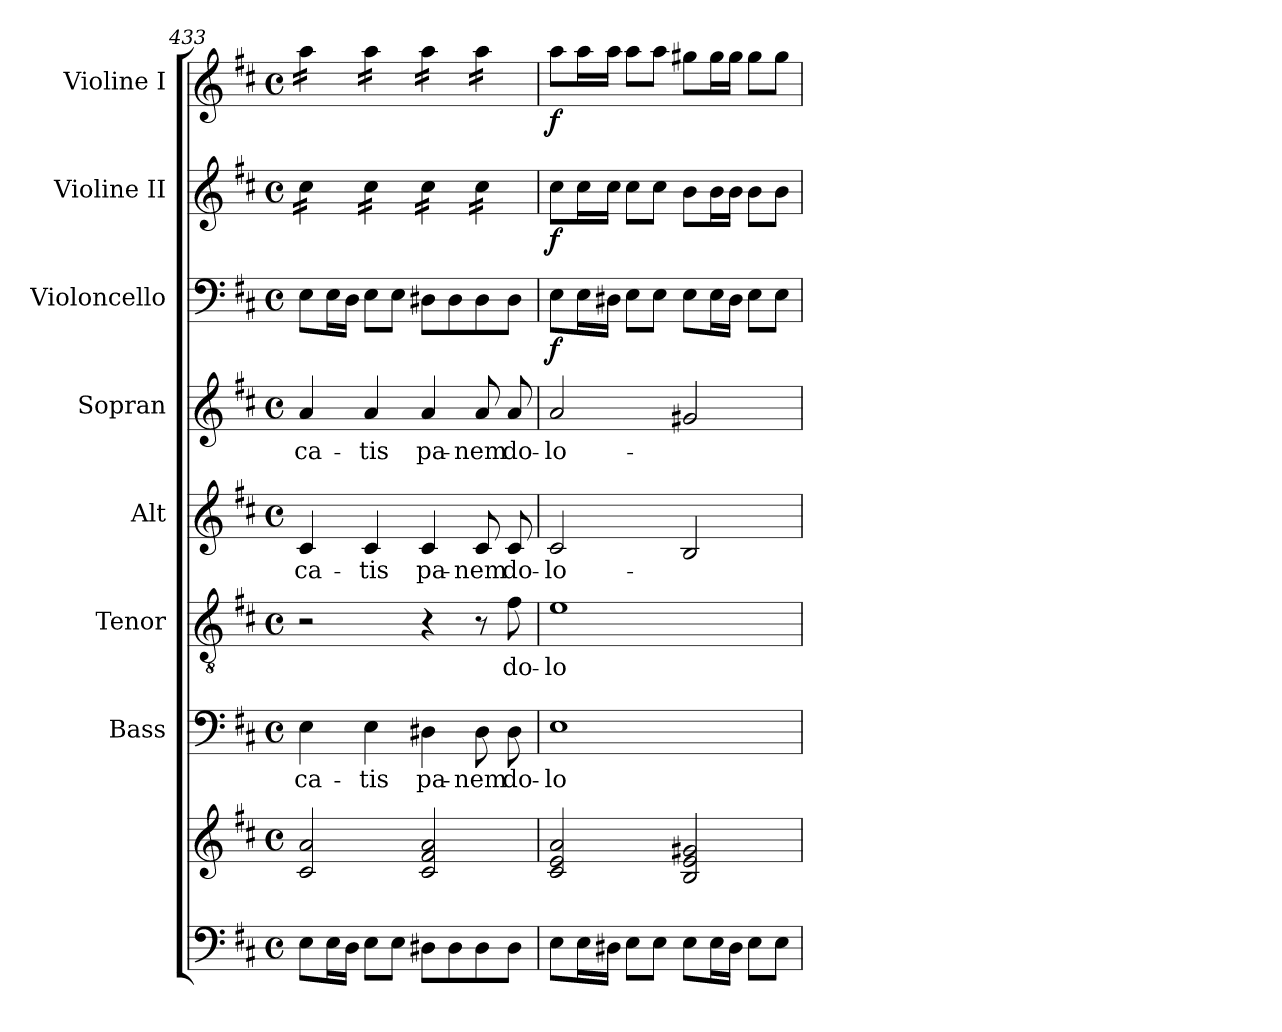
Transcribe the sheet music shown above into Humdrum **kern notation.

**kern	**kern	**kern	**text	**kern	**text	**kern	**text	**kern	**text	**kern	**dynam	**kern	**dynam	**kern	**dynam
*part8	*part8	*part7	*part7	*part6	*part6	*part5	*part5	*part4	*part4	*part3	*part3	*part2	*part2	*part1	*part1
*staff9	*staff8	*staff7	*staff7	*staff6	*staff6	*staff5	*staff5	*staff4	*staff4	*staff3	*staff3	*staff2	*staff2	*staff1	*staff1
*	*	*I"Bass	*	*I"Tenor	*	*I"Alt	*	*I"Sopran	*	*I"Violoncello	*	*I"Violine II	*	*I"Violine I	*
*	*	*I'B.	*	*I'T.	*	*I'A.	*	*I'S.	*	*I'Vc.	*	*I'Vl. II	*	*I'Vl. I	*
*clefF4	*clefG2	*clefF4	*	*clefGv2	*	*clefG2	*	*clefG2	*	*clefF4	*	*clefG2	*	*clefG2	*
*	*	*	*	*	*	*	*	*	*	*ITrd7c12	*	*	*	*	*
*k[f#c#]	*k[f#c#]	*k[f#c#]	*	*k[f#c#]	*	*k[f#c#]	*	*k[f#c#]	*	*k[f#c#]	*	*k[f#c#]	*	*k[f#c#]	*
*D:	*D:	*D:	*	*D:	*	*D:	*	*D:	*	*D:	*	*D:	*	*D:	*
*M4/4	*M4/4	*M4/4	*	*M4/4	*	*M4/4	*	*M4/4	*	*M4/4	*	*M4/4	*	*M4/4	*
*met(c)	*met(c)	*met(c)	*	*met(c)	*	*met(c)	*	*met(c)	*	*met(c)	*	*met(c)	*	*met(c)	*
=433	=433	=433	=433	=433	=433	=433	=433	=433	=433	=433	=433	=433	=433	=433	=433
!	!	!	!LO:LY:b	!	!	!	!LO:LY:b	!	!LO:LY:b	!	!	!	!	!	!
*	*	*	*	*	*	*	*	*	*	*	*	*tremolo	*	*	*
*	*	*	*	*	*	*	*	*	*	*	*	*	*	*tremolo	*
8E\L	2c#/ 2a/	4E\	-ca-	2r	.	4c#/	-ca-	4a/	-ca-	8EE\L	.	16cc#\LL	.	16aa\LL	.
.	.	.	.	.	.	.	.	.	.	.	.	16cc#\	.	16aa\	.
16E\L	.	.	.	.	.	.	.	.	.	16EE\L	.	16cc#\	.	16aa\	.
16D\JJ	.	.	.	.	.	.	.	.	.	16DD\JJ	.	16cc#\JJ	.	16aa\JJ	.
!	!	!	!LO:LY:b	!	!	!	!LO:LY:b	!	!LO:LY:b	!	!	!	!	!	!
8E\L	.	4E\	-tis	.	.	4c#/	-tis	4a/	-tis	8EE\L	.	16cc#\LL	.	16aa\LL	.
.	.	.	.	.	.	.	.	.	.	.	.	16cc#\	.	16aa\	.
8E\J	.	.	.	.	.	.	.	.	.	8EE\J	.	16cc#\	.	16aa\	.
.	.	.	.	.	.	.	.	.	.	.	.	16cc#\JJ	.	16aa\JJ	.
!	!	!	!LO:LY:b	!	!	!	!LO:LY:b	!	!LO:LY:b	!	!	!	!	!	!
8D#X\L	2c#/ 2f#/ 2a/	4D#X\	pa-	4r	.	4c#/	pa-	4a/	pa-	8DD#X\L	.	16cc#\LL	.	16aa\LL	.
.	.	.	.	.	.	.	.	.	.	.	.	16cc#\	.	16aa\	.
8D#\	.	.	.	.	.	.	.	.	.	8DD#\	.	16cc#\	.	16aa\	.
.	.	.	.	.	.	.	.	.	.	.	.	16cc#\JJ	.	16aa\JJ	.
!	!	!	!LO:LY:b	!	!	!	!LO:LY:b	!	!LO:LY:b	!	!	!	!	!	!
8D#\	.	8D#\	-nem	8r	.	8c#/	-nem	8a/	-nem	8DD#\	.	16cc#\LL	.	16aa\LL	.
.	.	.	.	.	.	.	.	.	.	.	.	16cc#\	.	16aa\	.
!	!	!	!LO:LY:b	!	!LO:LY:b	!	!LO:LY:b	!	!LO:LY:b	!	!	!	!	!	!
8D#\J	.	8D#\	do-	8f#\	do-	8c#/	do-	8a/	do-	8DD#\J	.	16cc#\	.	16aa\	.
.	.	.	.	.	.	.	.	.	.	.	.	16cc#\JJ	.	16aa\JJ	.
*	*	*	*	*	*	*	*	*	*	*	*	*	*	*Xtremolo	*
*	*	*	*	*	*	*	*	*	*	*	*	*Xtremolo	*	*	*
!!LO:PB:g=z
=434	=434	=434	=434	=434	=434	=434	=434	=434	=434	=434	=434	=434	=434	=434	=434
!	!	!	!LO:LY:b	!	!LO:LY:b	!	!LO:LY:b	!	!LO:LY:b	!	!LO:DY:b	!	!LO:DY:b	!	!LO:DY:b
8E\L	2c#/ 2e/ 2a/	1E	-lo-	1e	-lo-	2c#/	-lo-	2a/	-lo-	8EE\L	f	8cc#\L	f	8aa\L	f
16E\L	.	.	.	.	.	.	.	.	.	16EE\L	.	16cc#\L	.	16aa\L	.
16D#X\JJ	.	.	.	.	.	.	.	.	.	16DD#X\JJ	.	16cc#\JJ	.	16aa\JJ	.
8E\L	.	.	.	.	.	.	.	.	.	8EE\L	.	8cc#\L	.	8aa\L	.
8E\J	.	.	.	.	.	.	.	.	.	8EE\J	.	8cc#\J	.	8aa\J	.
8E\L	2B/ 2e/ 2g#X/	.	.	.	.	2B/	.	2g#X/	.	8EE\L	.	8b\L	.	8gg#X\L	.
16E\L	.	.	.	.	.	.	.	.	.	16EE\L	.	16b\L	.	16gg#\L	.
16D#\JJ	.	.	.	.	.	.	.	.	.	16DD#\JJ	.	16b\JJ	.	16gg#\JJ	.
8E\L	.	.	.	.	.	.	.	.	.	8EE\L	.	8b\L	.	8gg#\L	.
8E\J	.	.	.	.	.	.	.	.	.	8EE\J	.	8b\J	.	8gg#\J	.
=	=	=	=	=	=	=	=	=	=	=	=	=	=	=	=
*-	*-	*-	*-	*-	*-	*-	*-	*-	*-	*-	*-	*-	*-	*-	*-
